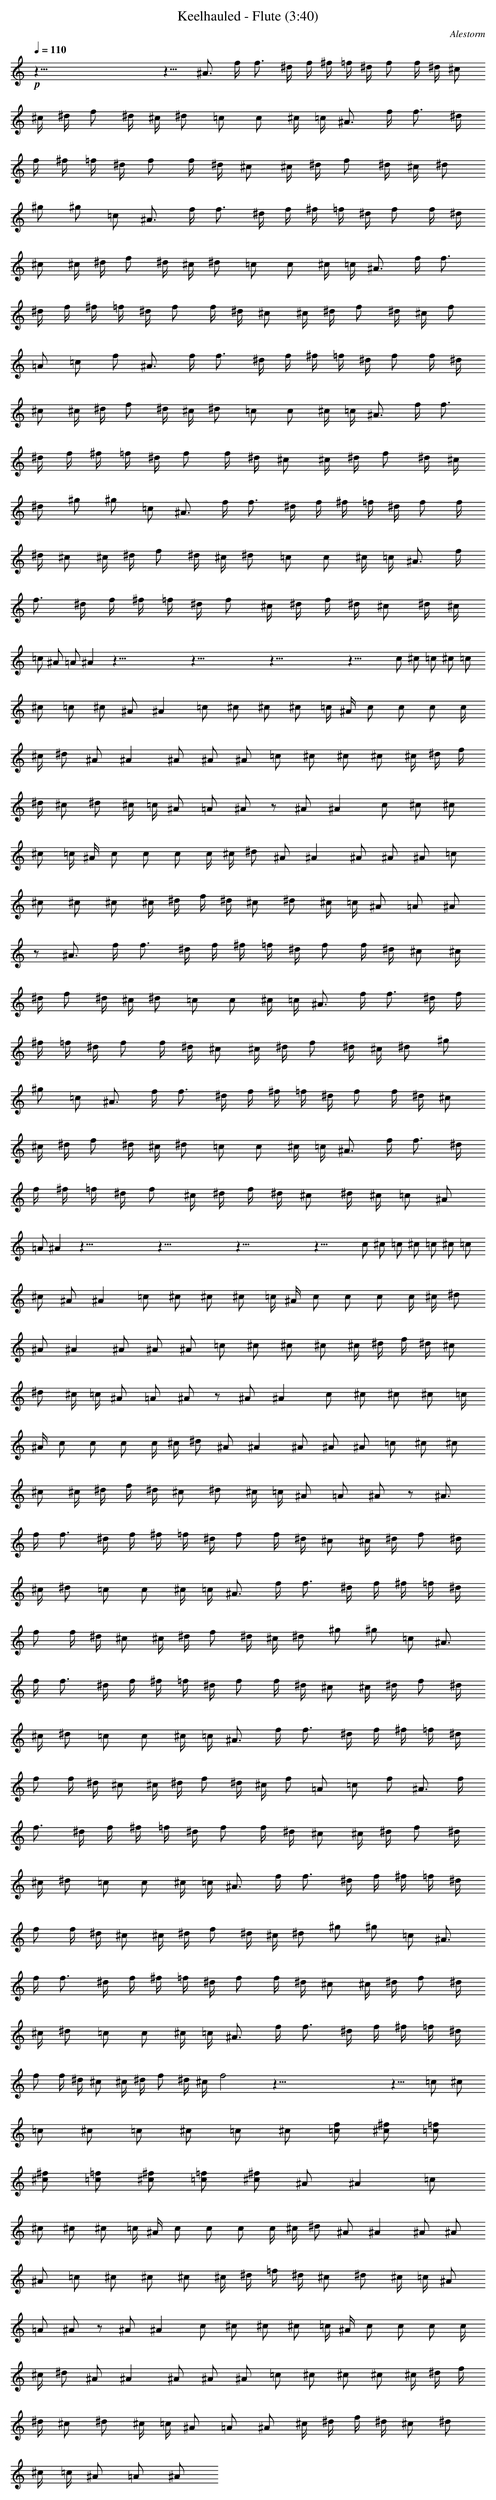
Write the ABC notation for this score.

X:1
T:Keelhauled - Flute (3:40)
C:Alestorm
L:1/4
Q:110
K:C
+p+
z117/8 z11/8 ^A3/4 f/4 f3/4 ^d/4 f/4 ^f/4 =f/4 ^d/4 f/2 f/4 ^d/4 ^c/2
^c/4 ^d/4 f/2 ^d/4 ^c/4 ^d/2 =c/2 c/2 ^c/4 =c/4 ^A3/4 f/4 f3/4 ^d/4
f/4 ^f/4 =f/4 ^d/4 f/2 f/4 ^d/4 ^c/2 ^c/4 ^d/4 f/2 ^d/4 ^c/4 ^d/2
^g/2 ^g/2 =c/2 ^A3/4 f/4 f3/4 ^d/4 f/4 ^f/4 =f/4 ^d/4 f/2 f/4 ^d/4
^c/2 ^c/4 ^d/4 f/2 ^d/4 ^c/4 ^d/2 =c/2 c/2 ^c/4 =c/4 ^A3/4 f/4 f3/4
^d/4 f/4 ^f/4 =f/4 ^d/4 f/2 f/4 ^d/4 ^c/2 ^c/4 ^d/4 f/2 ^d/4 ^c/4 f/2
=A/2 =c/2 f/2 ^A3/4 f/4 f3/4 ^d/4 f/4 ^f/4 =f/4 ^d/4 f/2 f/4 ^d/4
^c/2 ^c/4 ^d/4 f/2 ^d/4 ^c/4 ^d/2 =c/2 c/2 ^c/4 =c/4 ^A3/4 f/4 f3/4
^d/4 f/4 ^f/4 =f/4 ^d/4 f/2 f/4 ^d/4 ^c/2 ^c/4 ^d/4 f/2 ^d/4 ^c/4
^d/2 ^g/2 ^g/2 =c/2 ^A3/4 f/4 f3/4 ^d/4 f/4 ^f/4 =f/4 ^d/4 f/2 f/4
^d/4 ^c/2 ^c/4 ^d/4 f/2 ^d/4 ^c/4 ^d/2 =c/2 c/2 ^c/4 =c/4 ^A3/4 f/4
f3/4 ^d/4 f/4 ^f/4 =f/4 ^d/4 f/2 ^c/4 ^d/4 f/4 ^d/4 ^c/2 ^d/4 ^c/4
=c/2 ^A/2 =A/2 ^A z117/8 z117/8 z117/8 z33/8 c/2 ^c/2 =c/2 ^c/2 =c/2
^c/2 =c/2 ^c/2 ^A/2 ^A =c/2 ^c/2 ^c/2 ^c/2 =c/4 ^A/4 c/2 c/2 c/2 c/4
^c/4 ^d/2 ^A/2 ^A ^A/2 ^A/2 ^A/2 =c/2 ^c/2 ^c/2 ^c/2 ^c/4 ^d/4 f/4
^d/4 ^c/2 ^d/2 ^c/4 =c/4 ^A/2 =A/2 ^A/2 z/2 ^A/2 ^A c/2 ^c/2 ^c/2
^c/2 =c/4 ^A/4 c/2 c/2 c/2 c/4 ^c/4 ^d/2 ^A/2 ^A ^A/2 ^A/2 ^A/2 =c/2
^c/2 ^c/2 ^c/2 ^c/4 ^d/4 f/4 ^d/4 ^c/2 ^d/2 ^c/4 =c/4 ^A/2 =A/2 ^A/2
z/2 ^A3/4 f/4 f3/4 ^d/4 f/4 ^f/4 =f/4 ^d/4 f/2 f/4 ^d/4 ^c/2 ^c/4
^d/4 f/2 ^d/4 ^c/4 ^d/2 =c/2 c/2 ^c/4 =c/4 ^A3/4 f/4 f3/4 ^d/4 f/4
^f/4 =f/4 ^d/4 f/2 f/4 ^d/4 ^c/2 ^c/4 ^d/4 f/2 ^d/4 ^c/4 ^d/2 ^g/2
^g/2 =c/2 ^A3/4 f/4 f3/4 ^d/4 f/4 ^f/4 =f/4 ^d/4 f/2 f/4 ^d/4 ^c/2
^c/4 ^d/4 f/2 ^d/4 ^c/4 ^d/2 =c/2 c/2 ^c/4 =c/4 ^A3/4 f/4 f3/4 ^d/4
f/4 ^f/4 =f/4 ^d/4 f/2 ^c/4 ^d/4 f/4 ^d/4 ^c/2 ^d/4 ^c/4 =c/2 ^A/2
=A/2 ^A z117/8 z117/8 z117/8 z33/8 c/2 ^c/2 =c/2 ^c/2 =c/2 ^c/2 =c/2
^c/2 ^A/2 ^A =c/2 ^c/2 ^c/2 ^c/2 =c/4 ^A/4 c/2 c/2 c/2 c/4 ^c/4 ^d/2
^A/2 ^A ^A/2 ^A/2 ^A/2 =c/2 ^c/2 ^c/2 ^c/2 ^c/4 ^d/4 f/4 ^d/4 ^c/2
^d/2 ^c/4 =c/4 ^A/2 =A/2 ^A/2 z/2 ^A/2 ^A c/2 ^c/2 ^c/2 ^c/2 =c/4
^A/4 c/2 c/2 c/2 c/4 ^c/4 ^d/2 ^A/2 ^A ^A/2 ^A/2 ^A/2 =c/2 ^c/2 ^c/2
^c/2 ^c/4 ^d/4 f/4 ^d/4 ^c/2 ^d/2 ^c/4 =c/4 ^A/2 =A/2 ^A/2 z/2 ^A3/4
f/4 f3/4 ^d/4 f/4 ^f/4 =f/4 ^d/4 f/2 f/4 ^d/4 ^c/2 ^c/4 ^d/4 f/2 ^d/4
^c/4 ^d/2 =c/2 c/2 ^c/4 =c/4 ^A3/4 f/4 f3/4 ^d/4 f/4 ^f/4 =f/4 ^d/4
f/2 f/4 ^d/4 ^c/2 ^c/4 ^d/4 f/2 ^d/4 ^c/4 ^d/2 ^g/2 ^g/2 =c/2 ^A3/4
f/4 f3/4 ^d/4 f/4 ^f/4 =f/4 ^d/4 f/2 f/4 ^d/4 ^c/2 ^c/4 ^d/4 f/2 ^d/4
^c/4 ^d/2 =c/2 c/2 ^c/4 =c/4 ^A3/4 f/4 f3/4 ^d/4 f/4 ^f/4 =f/4 ^d/4
f/2 f/4 ^d/4 ^c/2 ^c/4 ^d/4 f/2 ^d/4 ^c/4 f/2 =A/2 =c/2 f/2 ^A3/4 f/4
f3/4 ^d/4 f/4 ^f/4 =f/4 ^d/4 f/2 f/4 ^d/4 ^c/2 ^c/4 ^d/4 f/2 ^d/4
^c/4 ^d/2 =c/2 c/2 ^c/4 =c/4 ^A3/4 f/4 f3/4 ^d/4 f/4 ^f/4 =f/4 ^d/4
f/2 f/4 ^d/4 ^c/2 ^c/4 ^d/4 f/2 ^d/4 ^c/4 ^d/2 ^g/2 ^g/2 =c/2 ^A3/4
f/4 f3/4 ^d/4 f/4 ^f/4 =f/4 ^d/4 f/2 f/4 ^d/4 ^c/2 ^c/4 ^d/4 f/2 ^d/4
^c/4 ^d/2 =c/2 c/2 ^c/4 =c/4 ^A3/4 f/4 f3/4 ^d/4 f/4 ^f/4 =f/4 ^d/4
f/2 f/4 ^d/4 ^c/2 ^c/4 ^d/4 f/2 ^d/4 ^c/4 f2 z117/8 z11/8 =c/2 ^c/2
=c/2 ^c/2 =c/2 ^c/2 =c/2 ^c/2 [=c/2f/2] [^c/2^f/2] [=c/2=f/2]
[^c/2^f/2] [=c/2=f/2] [^c/2^f/2] [=c/2=f/2] [^c/2^f/2] ^A/2 ^A =c/2
^c/2 ^c/2 ^c/2 =c/4 ^A/4 c/2 c/2 c/2 c/4 ^c/4 ^d/2 ^A/2 ^A ^A/2 ^A/2
^A/2 =c/2 ^c/2 ^c/2 ^c/2 ^c/4 ^d/4 =f/4 ^d/4 ^c/2 ^d/2 ^c/4 =c/4 ^A/2
=A/2 ^A/2 z/2 ^A/2 ^A c/2 ^c/2 ^c/2 ^c/2 =c/4 ^A/4 c/2 c/2 c/2 c/4
^c/4 ^d/2 ^A/2 ^A ^A/2 ^A/2 ^A/2 =c/2 ^c/2 ^c/2 ^c/2 ^c/4 ^d/4 f/4
^d/4 ^c/2 ^d/2 ^c/4 =c/4 ^A/2 =A/2 ^A/2 ^c/4 ^d/4 f/4 ^d/4 ^c/2 ^d/2
^c/4 =c/4 ^A/2 =A/2 ^A/2
